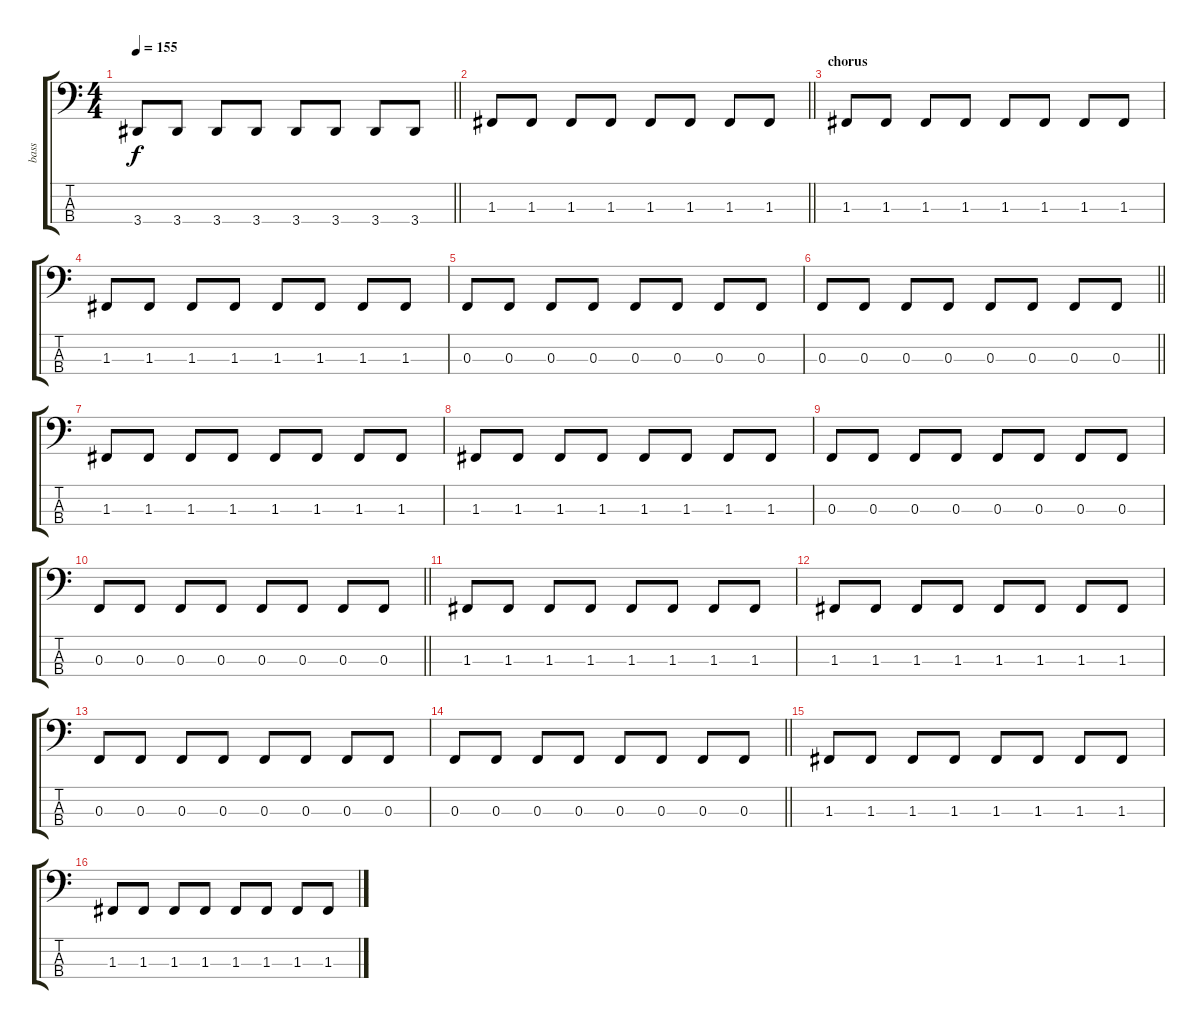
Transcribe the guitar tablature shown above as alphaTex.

\track ("bass" "bass") {instrument slapbass2}
\staff {score tabs}
\tuning (Eb2 Bb1 F1 C1) {hide}
\ts (4 4)
\tempo 155
\clef f4
\barLineRight lightlight
\ks c
3.4.8{dy f} 3.4.8 3.4.8 3.4.8 3.4.8 3.4.8 3.4.8 3.4.8 |
\barLineRight lightlight
1.3.8 1.3.8 1.3.8 1.3.8 1.3.8 1.3.8 1.3.8 1.3.8 |
\section ("" "chorus")
1.3.8 1.3.8 1.3.8 1.3.8 1.3.8 1.3.8 1.3.8 1.3.8 |
1.3.8 1.3.8 1.3.8 1.3.8 1.3.8 1.3.8 1.3.8 1.3.8 |
0.3.8 0.3.8 0.3.8 0.3.8 0.3.8 0.3.8 0.3.8 0.3.8 |
\barLineRight lightlight
0.3.8 0.3.8 0.3.8 0.3.8 0.3.8 0.3.8 0.3.8 0.3.8 |
1.3.8 1.3.8 1.3.8 1.3.8 1.3.8 1.3.8 1.3.8 1.3.8 |
1.3.8 1.3.8 1.3.8 1.3.8 1.3.8 1.3.8 1.3.8 1.3.8 |
0.3.8 0.3.8 0.3.8 0.3.8 0.3.8 0.3.8 0.3.8 0.3.8 |
\barLineRight lightlight
0.3.8 0.3.8 0.3.8 0.3.8 0.3.8 0.3.8 0.3.8 0.3.8 |
1.3.8 1.3.8 1.3.8 1.3.8 1.3.8 1.3.8 1.3.8 1.3.8 |
1.3.8 1.3.8 1.3.8 1.3.8 1.3.8 1.3.8 1.3.8 1.3.8 |
0.3.8 0.3.8 0.3.8 0.3.8 0.3.8 0.3.8 0.3.8 0.3.8 |
\barLineRight lightlight
0.3.8 0.3.8 0.3.8 0.3.8 0.3.8 0.3.8 0.3.8 0.3.8 |
1.3.8 1.3.8 1.3.8 1.3.8 1.3.8 1.3.8 1.3.8 1.3.8 |
1.3.8 1.3.8 1.3.8 1.3.8 1.3.8 1.3.8 1.3.8 1.3.8
